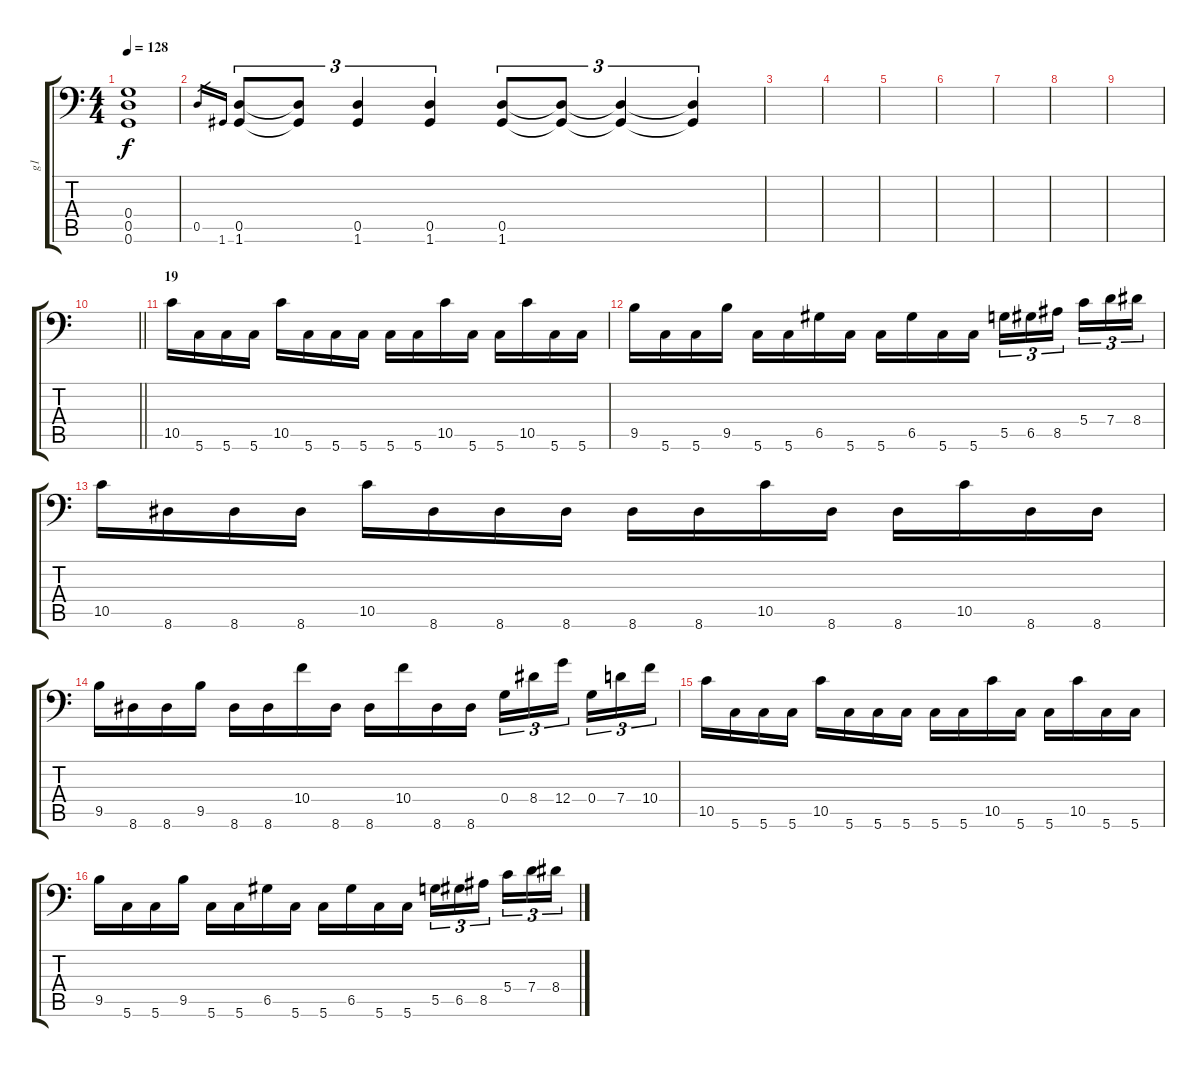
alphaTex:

\track ("g1" "g1") {instrument distortionguitar}
\staff {score tabs}
\tuning (A3 E3 C3 G2 D2 G1) {hide}
\ts (4 4)
\tempo 128
\clef f4
\ks c
(0.4 0.5 0.6).1{dy f} |
0.5.16{gr} 1.6.16{gr} (0.5 1.6).8{tu (3 2)} (0.5{t} 1.6{t}).8{tu (3 2)} (0.5 1.6).4{tu (3 2)} (0.5 1.6).4{tu (3 2)} (0.5 1.6).8{tu (3 2)} (0.5{t} 1.6{t}).8{tu (3 2)} (0.5{t} 1.6{t}).4{tu (3 2)} (0.5{t} 1.6{t}).4{tu (3 2)} |
|
|
|
|
|
|
|
\barLineRight lightlight
|
\section ("" "19")
10.5.16 5.6.16 5.6.16 5.6.16 10.5.16 5.6.16 5.6.16 5.6.16 5.6.16 5.6.16 10.5.16 5.6.16 5.6.16 10.5.16 5.6.16 5.6.16 |
9.5.16 5.6.16 5.6.16 9.5.16 5.6.16 5.6.16 6.5.16 5.6.16 5.6.16 6.5.16 5.6.16 5.6.16 5.5.16{tu (3 2)} 6.5.16{tu (3 2)} 8.5.16{tu (3 2) beam splitsecondary} 5.4.16{tu (3 2)} 7.4.16{tu (3 2)} 8.4.16{tu (3 2)} |
10.5.16 8.6.16 8.6.16 8.6.16 10.5.16 8.6.16 8.6.16 8.6.16 8.6.16 8.6.16 10.5.16 8.6.16 8.6.16 10.5.16 8.6.16 8.6.16 |
9.5.16 8.6.16 8.6.16 9.5.16 8.6.16 8.6.16 10.4.16 8.6.16 8.6.16 10.4.16 8.6.16 8.6.16 0.4.16{tu (3 2)} 8.4.16{tu (3 2)} 12.4.16{tu (3 2) beam splitsecondary} 0.4.16{tu (3 2)} 7.4.16{tu (3 2)} 10.4.16{tu (3 2)} |
10.5.16 5.6.16 5.6.16 5.6.16 10.5.16 5.6.16 5.6.16 5.6.16 5.6.16 5.6.16 10.5.16 5.6.16 5.6.16 10.5.16 5.6.16 5.6.16 |
9.5.16 5.6.16 5.6.16 9.5.16 5.6.16 5.6.16 6.5.16 5.6.16 5.6.16 6.5.16 5.6.16 5.6.16 5.5.16{tu (3 2)} 6.5.16{tu (3 2)} 8.5.16{tu (3 2) beam splitsecondary} 5.4.16{tu (3 2)} 7.4.16{tu (3 2)} 8.4.16{tu (3 2)}
